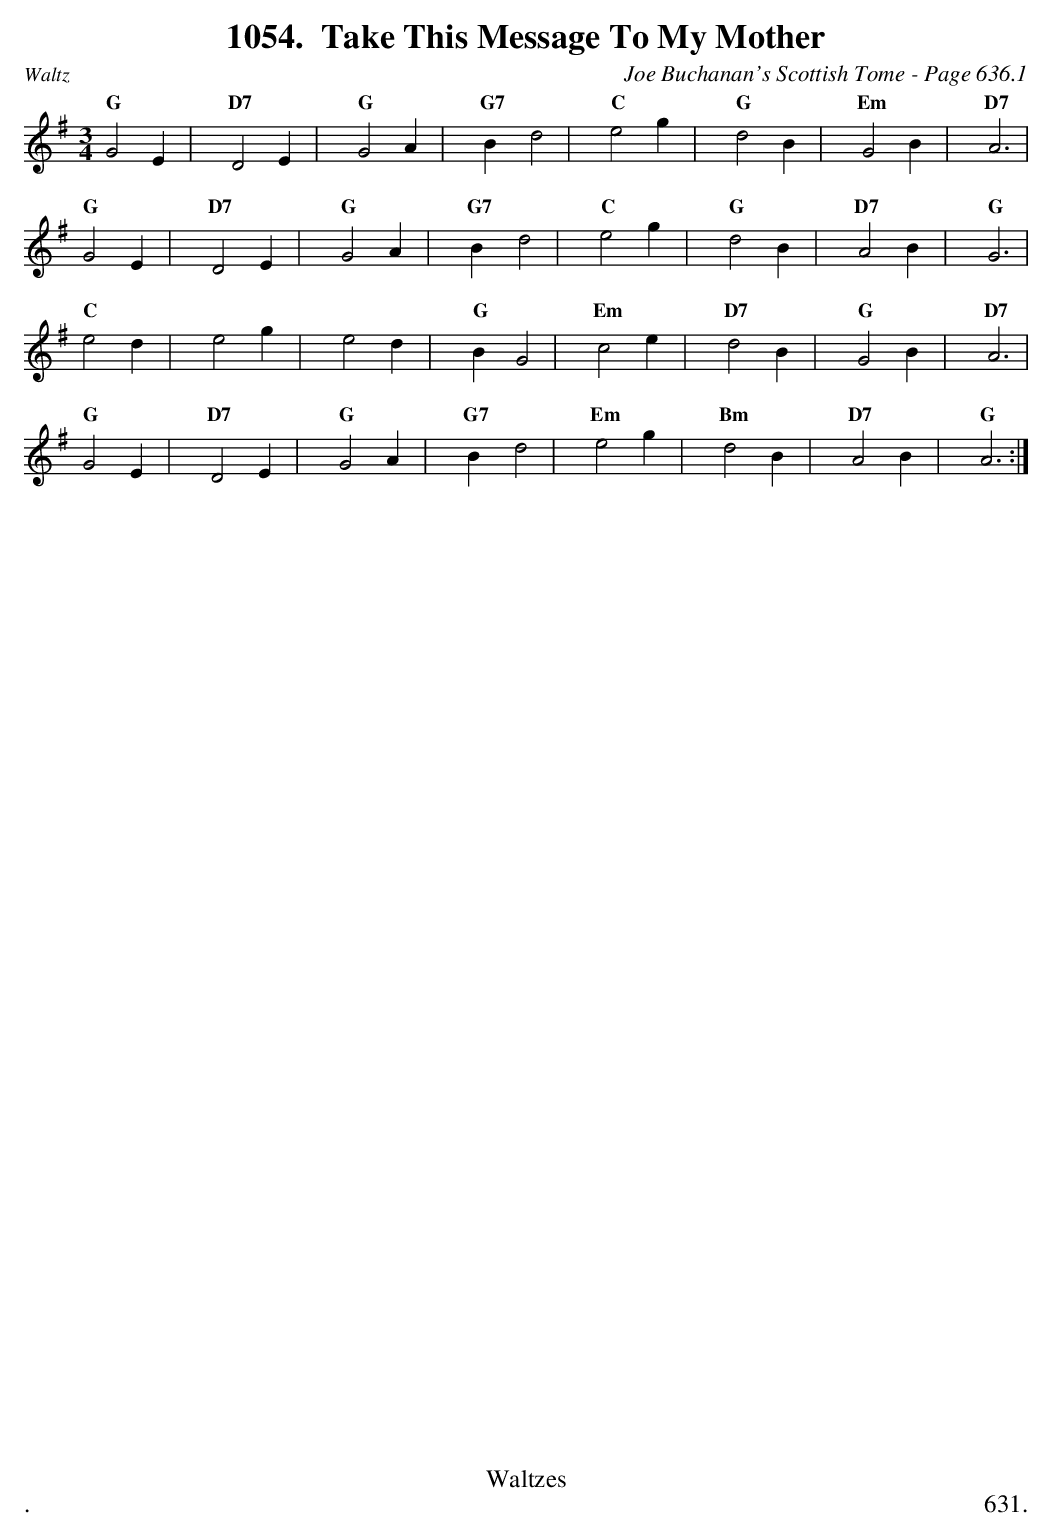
X:1
T:Take This Message To My Mother
C:Joe Buchanan's Scottish Tome - Page 636.1
L:1/4
M:3/4
K:G
"G"G2 E | "D7"D2 E | "G"G2 A | "G7"B d2 | "C"e2 g | "G"d2 B | "Em"G2 B | "D7"A3 |
"G"G2 E | "D7"D2 E | "G"G2 A | "G7"B d2 | "C"e2 g | "G"d2 B | "D7"A2 B | "G"G3 |
"C"e2 d | e2 g | e2 d | "G"B G2 | "Em"c2 e | "D7"d2 B | "G"G2 B | "D7"A3 |
"G"G2 E | "D7"D2 E | "G"G2 A | "G7"B d2 | "Em"e2 g | "Bm"d2 B | "D7"A2 B | "G"A3 :|
